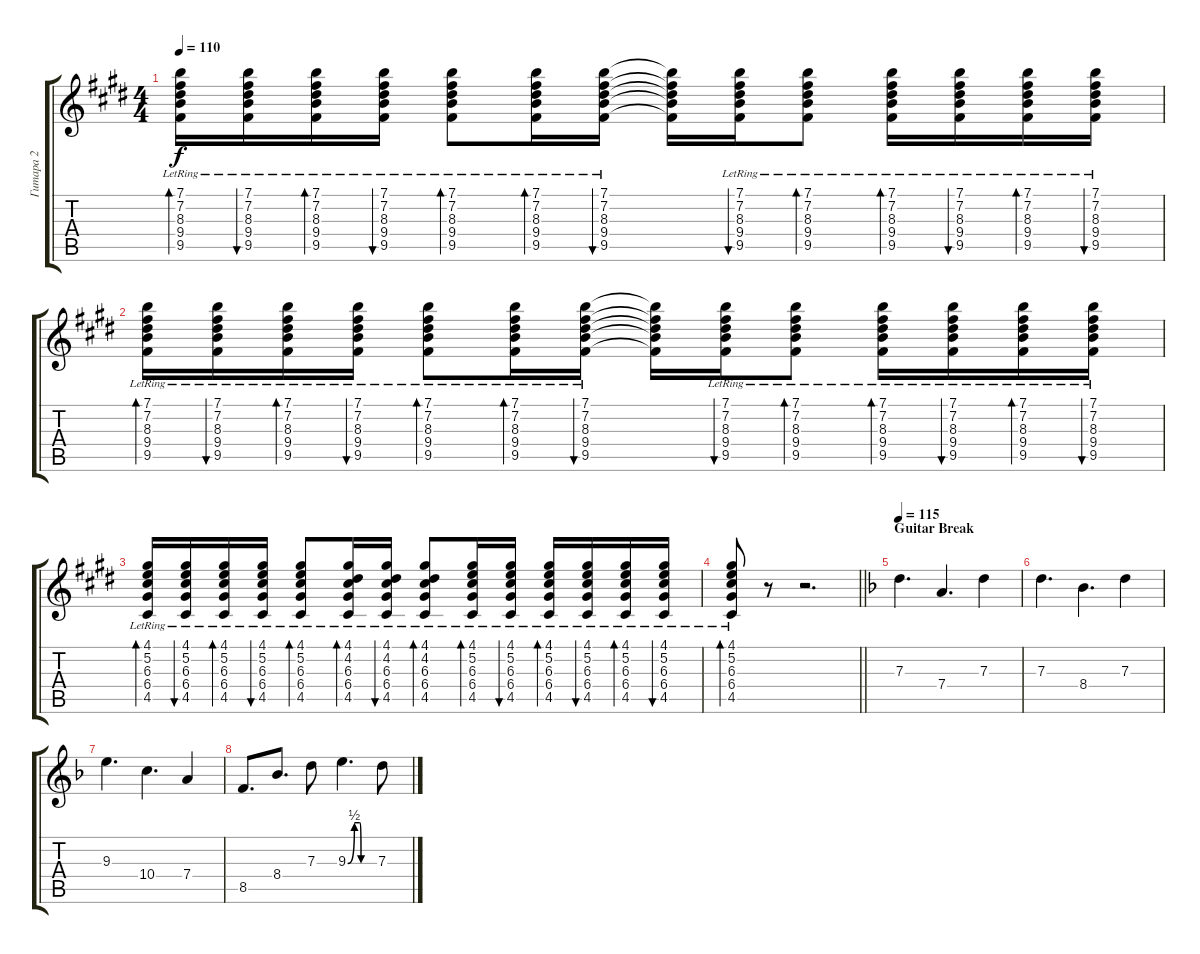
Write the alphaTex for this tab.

\track ("Гитара 2" "Гитара 2") {instrument distortionguitar}
\staff {score tabs}
\tuning (E4 B3 G3 D3 A2 E2) {hide}
\ts (4 4)
\tempo 110
\clef g2
\ks c#minor
(7.1{lr} 7.2{lr} 8.3{lr} 9.4{lr} 9.5{lr}).16{bd 30 dy f} (7.1{lr} 7.2{lr} 8.3{lr} 9.4{lr} 9.5{lr}).16{bu 30} (7.1{lr} 7.2{lr} 8.3{lr} 9.4{lr} 9.5{lr}).16{bd 30} (7.1{lr} 7.2{lr} 8.3{lr} 9.4{lr} 9.5{lr}).16{bu 30} (7.1{lr} 7.2{lr} 8.3{lr} 9.4{lr} 9.5{lr}).8{bd 30} (7.1{lr} 7.2{lr} 8.3{lr} 9.4{lr} 9.5{lr}).16{bd 30} (7.1{lr} 7.2{lr} 8.3{lr} 9.4{lr} 9.5{lr}).16{bu 30} (7.1{t} 7.2{t} 8.3{t} 9.4{t} 9.5{t}).16 (7.1{lr} 7.2{lr} 8.3{lr} 9.4{lr} 9.5{lr}).16{bu 30} (7.1{lr} 7.2{lr} 8.3{lr} 9.4{lr} 9.5{lr}).8{bd 30} (7.1{lr} 7.2{lr} 8.3{lr} 9.4{lr} 9.5{lr}).16{bd 30} (7.1{lr} 7.2{lr} 8.3{lr} 9.4{lr} 9.5{lr}).16{bu 30} (7.1{lr} 7.2{lr} 8.3{lr} 9.4{lr} 9.5{lr}).16{bd 30} (7.1{lr} 7.2{lr} 8.3{lr} 9.4{lr} 9.5{lr}).16{bu 30} |
(7.1{lr} 7.2{lr} 8.3{lr} 9.4{lr} 9.5{lr}).16{bd 30} (7.1{lr} 7.2{lr} 8.3{lr} 9.4{lr} 9.5{lr}).16{bu 30} (7.1{lr} 7.2{lr} 8.3{lr} 9.4{lr} 9.5{lr}).16{bd 30} (7.1{lr} 7.2{lr} 8.3{lr} 9.4{lr} 9.5{lr}).16{bu 30} (7.1{lr} 7.2{lr} 8.3{lr} 9.4{lr} 9.5{lr}).8{bd 30} (7.1{lr} 7.2{lr} 8.3{lr} 9.4{lr} 9.5{lr}).16{bd 30} (7.1{lr} 7.2{lr} 8.3{lr} 9.4{lr} 9.5{lr}).16{bu 30} (7.1{t} 7.2{t} 8.3{t} 9.4{t} 9.5{t}).16 (7.1{lr} 7.2{lr} 8.3{lr} 9.4{lr} 9.5{lr}).16{bu 30} (7.1{lr} 7.2{lr} 8.3{lr} 9.4{lr} 9.5{lr}).8{bd 30} (7.1{lr} 7.2{lr} 8.3{lr} 9.4{lr} 9.5{lr}).16{bd 30} (7.1{lr} 7.2{lr} 8.3{lr} 9.4{lr} 9.5{lr}).16{bu 30} (7.1{lr} 7.2{lr} 8.3{lr} 9.4{lr} 9.5{lr}).16{bd 30} (7.1{lr} 7.2{lr} 8.3{lr} 9.4{lr} 9.5{lr}).16{bu 30} |
(4.1{lr} 5.2{lr} 6.3{lr} 6.4{lr} 4.5{lr}).16{bd 30} (4.1{lr} 5.2{lr} 6.3{lr} 6.4{lr} 4.5{lr}).16{bu 30} (4.1{lr} 5.2{lr} 6.3{lr} 6.4{lr} 4.5{lr}).16{bd 30} (4.1{lr} 5.2{lr} 6.3{lr} 6.4{lr} 4.5{lr}).16{bu 30} (4.1{lr} 5.2{lr} 6.3{lr} 6.4{lr} 4.5{lr}).8{bd 30} (4.1{lr} 4.2{lr} 6.3{lr} 6.4{lr} 4.5{lr}).16{bd 30} (4.1{lr} 4.2{lr} 6.3{lr} 6.4{lr} 4.5{lr}).16{bu 30} (4.1{lr} 4.2{lr} 6.3{lr} 6.4{lr} 4.5{lr}).8{bd 30} (4.1{lr} 5.2{lr} 6.3{lr} 6.4{lr} 4.5{lr}).16{bd 30} (4.1{lr} 5.2{lr} 6.3{lr} 6.4{lr} 4.5{lr}).16{bu 30} (4.1{lr} 5.2{lr} 6.3{lr} 6.4{lr} 4.5{lr}).16{bd 30} (4.1{lr} 5.2{lr} 6.3{lr} 6.4{lr} 4.5{lr}).16{bu 30} (4.1{lr} 5.2{lr} 6.3{lr} 6.4{lr} 4.5{lr}).16{bd 30} (4.1{lr} 5.2{lr} 6.3{lr} 6.4{lr} 4.5{lr}).16{bu 30} |
\barLineRight lightlight
(4.1{lr} 5.2{lr} 6.3{lr} 6.4{lr} 4.5{lr}).8{bd 30} r.8 r.2{d} |
\section ("" "Guitar Break")
\tempo 115
\ks dminor
7.3.4{d volume 15 instrument distortionguitar} 7.4.4{d} 7.3.4 |
7.3.4{d} 8.4.4{d} 7.3.4 |
9.3.4{d} 10.4.4{d} 7.4.4 |
8.5.8{d} 8.4.8{d} 7.3.8 9.3{be (custom 0 0 15 2 27 2 30 0 60 0)}.4{d} 7.3.8
